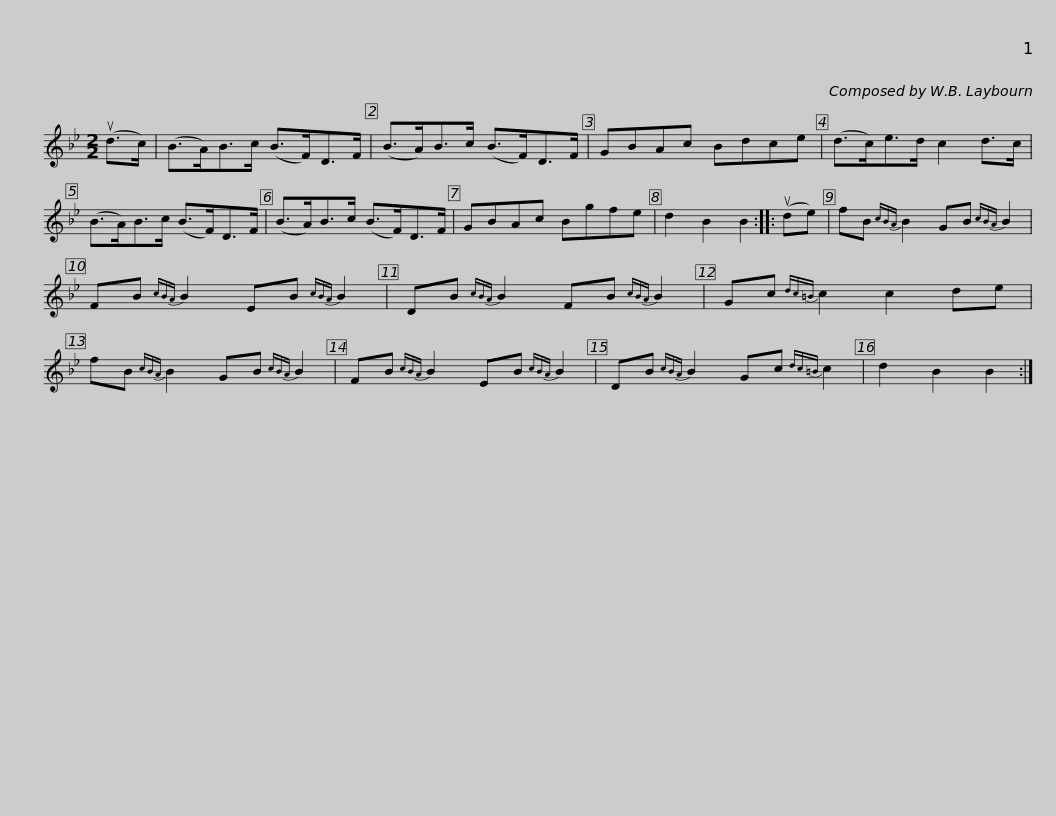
X:1
L:1/8
M:2/2
I:linebreak $
K:Bb
V:1 treble
V:1
 (ud>c) | (B>A)B>c (B>F)D>F | (B>A)B>c (B>F)D>F | GBAc Bdce | (d>c)e>d c2 d>c |$ %5
 (B>A)B>c (B>F)D>F | (B>A)B>c (B>F)D>F | GBAc Bgfe | d2 B2 B2 :: (ude) | %10
 fB{cBA} B2 GB{cBA} B2 |$ FB{cBA} B2 EB{cBA} B2 | DB{cBA} B2 FB{cBA} B2 | Gc{dc=B} c2 c2 de | fB{cBA} B2 GB{cBA} B2 |$ %15
 FB{cBA} B2 EB{cBA} B2 | DB{cBA} B2 Gc{dc=B} c2 | d2 B2 B2 :| %18
